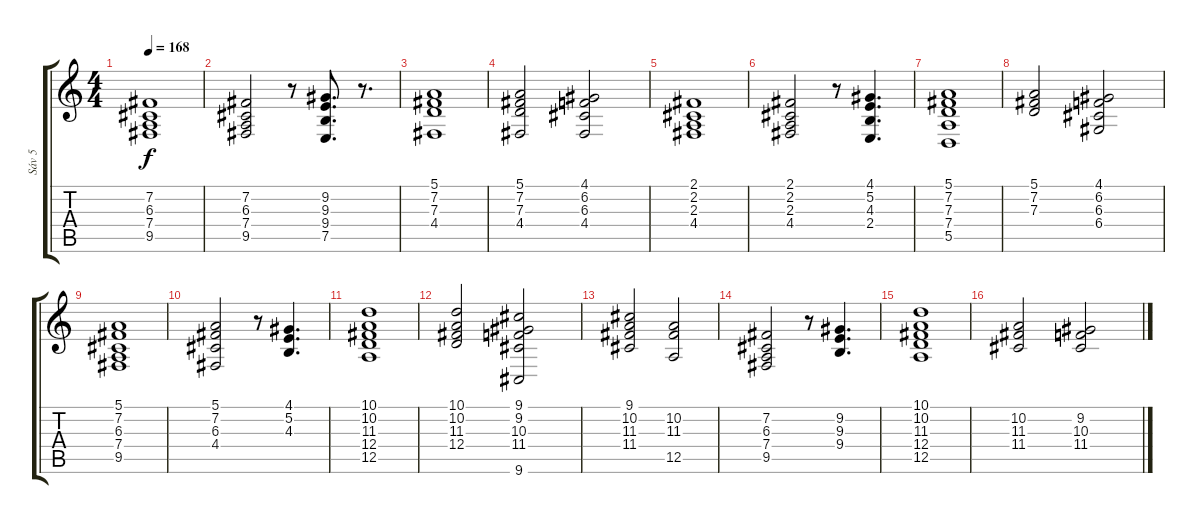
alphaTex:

\track ("Sáv 5" "Sáv 5") {instrument choiraahs}
\staff {score tabs}
\tuning (E4 B3 G3 D3 A2 E2) {hide}
\ts (4 4)
\tempo 168
\clef g2
\ks c
(7.2 6.3 7.4 9.5).1{dy f} |
(7.2 6.3 7.4 9.5).2 r.8 (9.2 9.3 9.4 7.5).8{d} r.8{d} |
(5.1 7.2 7.3 4.4).1 |
(5.1 7.2 7.3 4.4).2 (4.1 6.2 6.3 4.4).2 |
(2.1 2.2 2.3 4.4).1 |
(2.1 2.2 2.3 4.4).2 r.8 (4.1 5.2 4.3 2.4).4{d} |
(5.1 7.2 7.3 7.4 5.5).1 |
(5.1 7.2 7.3).2 (4.1 6.2 6.3 6.4).2 |
(5.1 7.2 6.3 7.4 9.5).1 |
(5.1 7.2 6.3 4.4).2 r.8 (4.1 5.2 4.3).4{d} |
(10.1 10.2 11.3 12.4 12.5).1 |
(10.1 10.2 11.3 12.4).2 (9.1 9.2 10.3 11.4 9.6).2 |
(9.1 10.2 11.3 11.4).2 (10.2 11.3 12.5).2 |
(7.2 6.3 7.4 9.5).2 r.8 (9.2 9.3 9.4).4{d} |
(10.1 10.2 11.3 12.4 12.5).1 |
(10.2 11.3 11.4).2 (9.2 10.3 11.4).2
